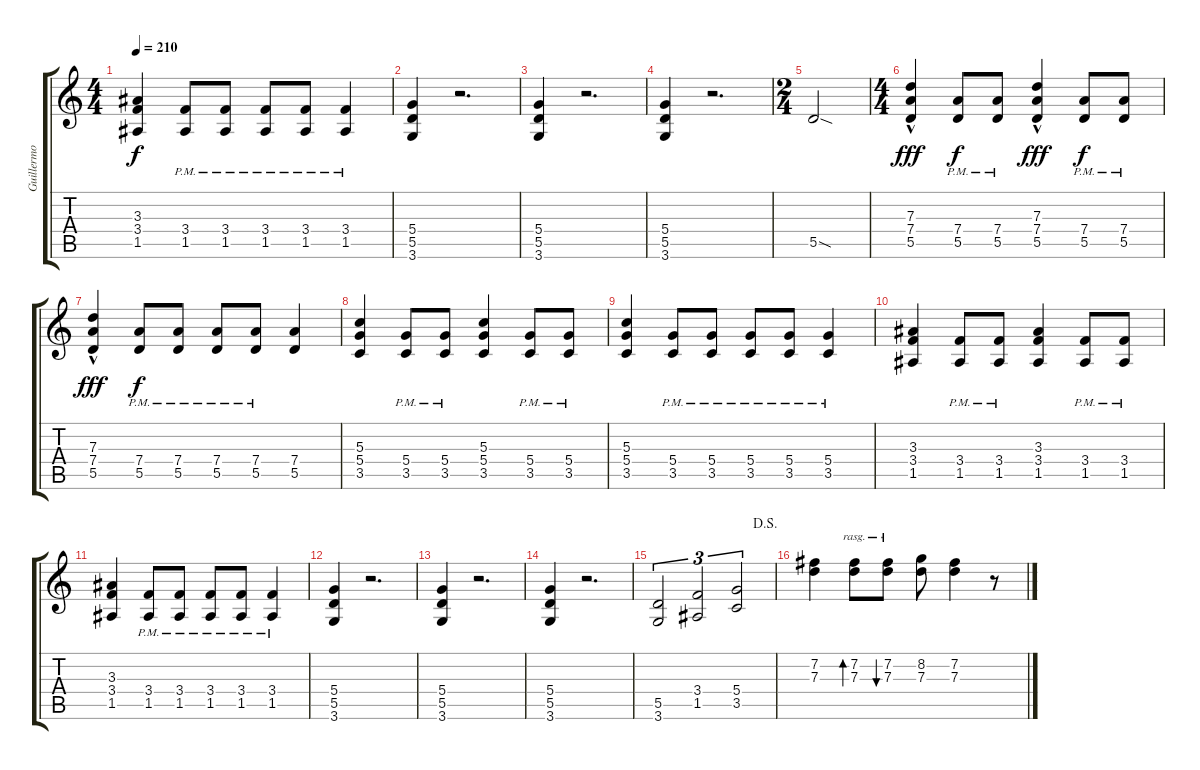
\track ("Guillermo Pascual" "Guillermo ") {solo instrument distortionguitar}
\staff {score tabs}
\tuning (E4 B3 G3 D3 A2 E2) {hide}
\ts (4 4)
\tempo 210
\clef g2
\ks c
(3.3 3.4 1.5).4{dy f} (3.4{pm} 1.5{pm}).8 (3.4{pm} 1.5{pm}).8 (3.4{pm} 1.5).8 (3.4{pm} 1.5{pm}).8 (3.4{pm} 1.5{pm}).4 |
(5.4 5.5 3.6).4 r.2{d} |
(5.4 5.5 3.6).4 r.2{d} |
(5.4 5.5 3.6).4 r.2{d} |
\ts (2 4)
5.5{sod}.2 |
\ts (4 4)
(7.3{hac} 7.4{hac} 5.5{hac}).4{dy fff} (7.4 5.5{pm}).8{dy f} (7.4 5.5{pm}).8 (7.3{hac} 7.4{hac} 5.5{hac}).4{dy fff} (7.4 5.5{pm}).8{dy f} (7.4 5.5{pm}).8 |
(7.3{hac} 7.4{hac} 5.5{hac}).4{dy fff} (7.4 5.5{pm}).8{dy f} (7.4 5.5{pm}).8 (7.4 5.5{pm}).8 (7.4 5.5{pm}).8 (7.4 5.5).4 |
(5.3 5.4 3.5).4 (5.4{pm} 3.5{pm}).8 (5.4{pm} 3.5{pm}).8 (5.3 5.4 3.5).4 (5.4{pm} 3.5{pm}).8 (5.4{pm} 3.5{pm}).8 |
(5.3 5.4 3.5).4 (5.4{pm} 3.5{pm}).8 (5.4{pm} 3.5{pm}).8 (5.4{pm} 3.5{pm}).8 (5.4{pm} 3.5{pm}).8 (5.4{pm} 3.5{pm}).4 |
(3.3 3.4 1.5).4 (3.4{pm} 1.5{pm}).8 (3.4{pm} 1.5{pm}).8 (3.3 3.4 1.5).4 (3.4{pm} 1.5{pm}).8 (3.4{pm} 1.5{pm}).8 |
(3.3 3.4 1.5).4 (3.4{pm} 1.5{pm}).8 (3.4{pm} 1.5{pm}).8 (3.4{pm} 1.5).8 (3.4{pm} 1.5{pm}).8 (3.4{pm} 1.5{pm}).4 |
(5.4 5.5 3.6).4 r.2{d} |
(5.4 5.5 3.6).4 r.2{d} |
(5.4 5.5 3.6).4 r.2{d} |
\jump dalsegno
(5.5 3.6).2{tu (3 2)} (3.4 1.5).2{tu (3 2)} (5.4 3.5).2{tu (3 2)} |
(7.2 7.3).4 (7.2 7.3).8{bd 30 rasg ii} (7.2 7.3).8{bu 60 rasg ii} (8.2 7.3).8 (7.2 7.3).4 r.8
